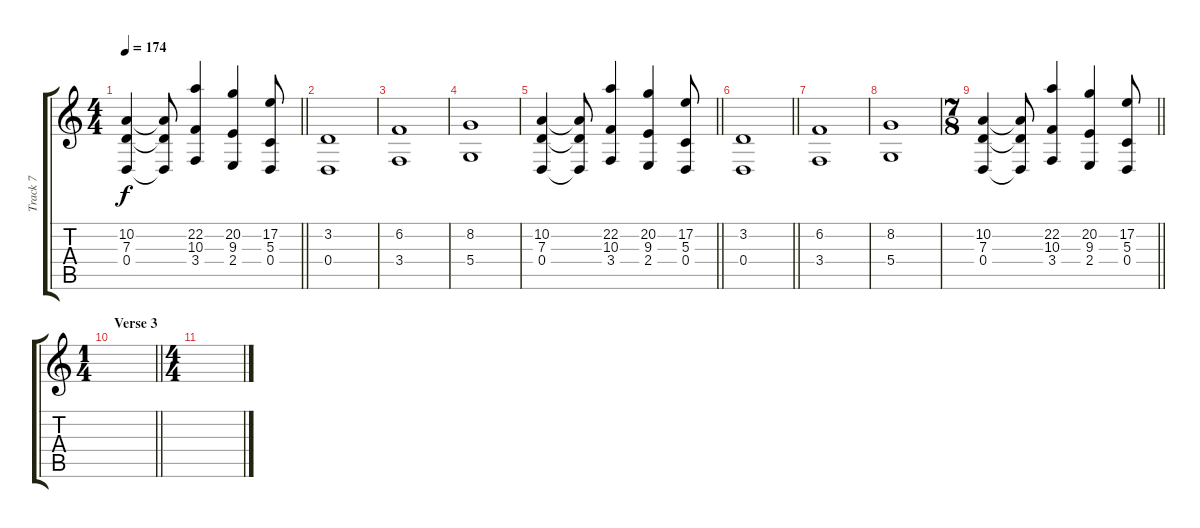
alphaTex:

\track ("Track 7" "Track 7") {instrument tremolostrings}
\staff {score tabs}
\tuning (E4 B3 G3 D3 A2 D2) {hide}
\ts (4 4)
\tempo 174
\clef g2
\barLineRight lightlight
\ks c
(10.2 7.3 0.4).4{dy f} (10.2{t} 7.3{t} 0.4{t}).8 (22.2 10.3 3.4).4 (20.2 9.3 2.4).4 (17.2 5.3 0.4).8 |
(3.2 0.4).1 |
(6.2 3.4).1 |
(8.2 5.4).1 |
\barLineRight lightlight
(10.2 7.3 0.4).4 (10.2{t} 7.3{t} 0.4{t}).8 (22.2 10.3 3.4).4 (20.2 9.3 2.4).4 (17.2 5.3 0.4).8 |
\barLineRight lightlight
(3.2 0.4).1 |
\section ("" "")
(6.2 3.4).1 |
(8.2 5.4).1 |
\ts (7 8)
\barLineRight lightlight
(10.2 7.3 0.4).4 (10.2{t} 7.3{t} 0.4{t}).8 (22.2 10.3 3.4).4 (20.2 9.3 2.4).4 (17.2 5.3 0.4).8 |
\ts (1 4)
\section ("" "Verse 3")
\barLineRight lightlight
|
\ts (4 4)
